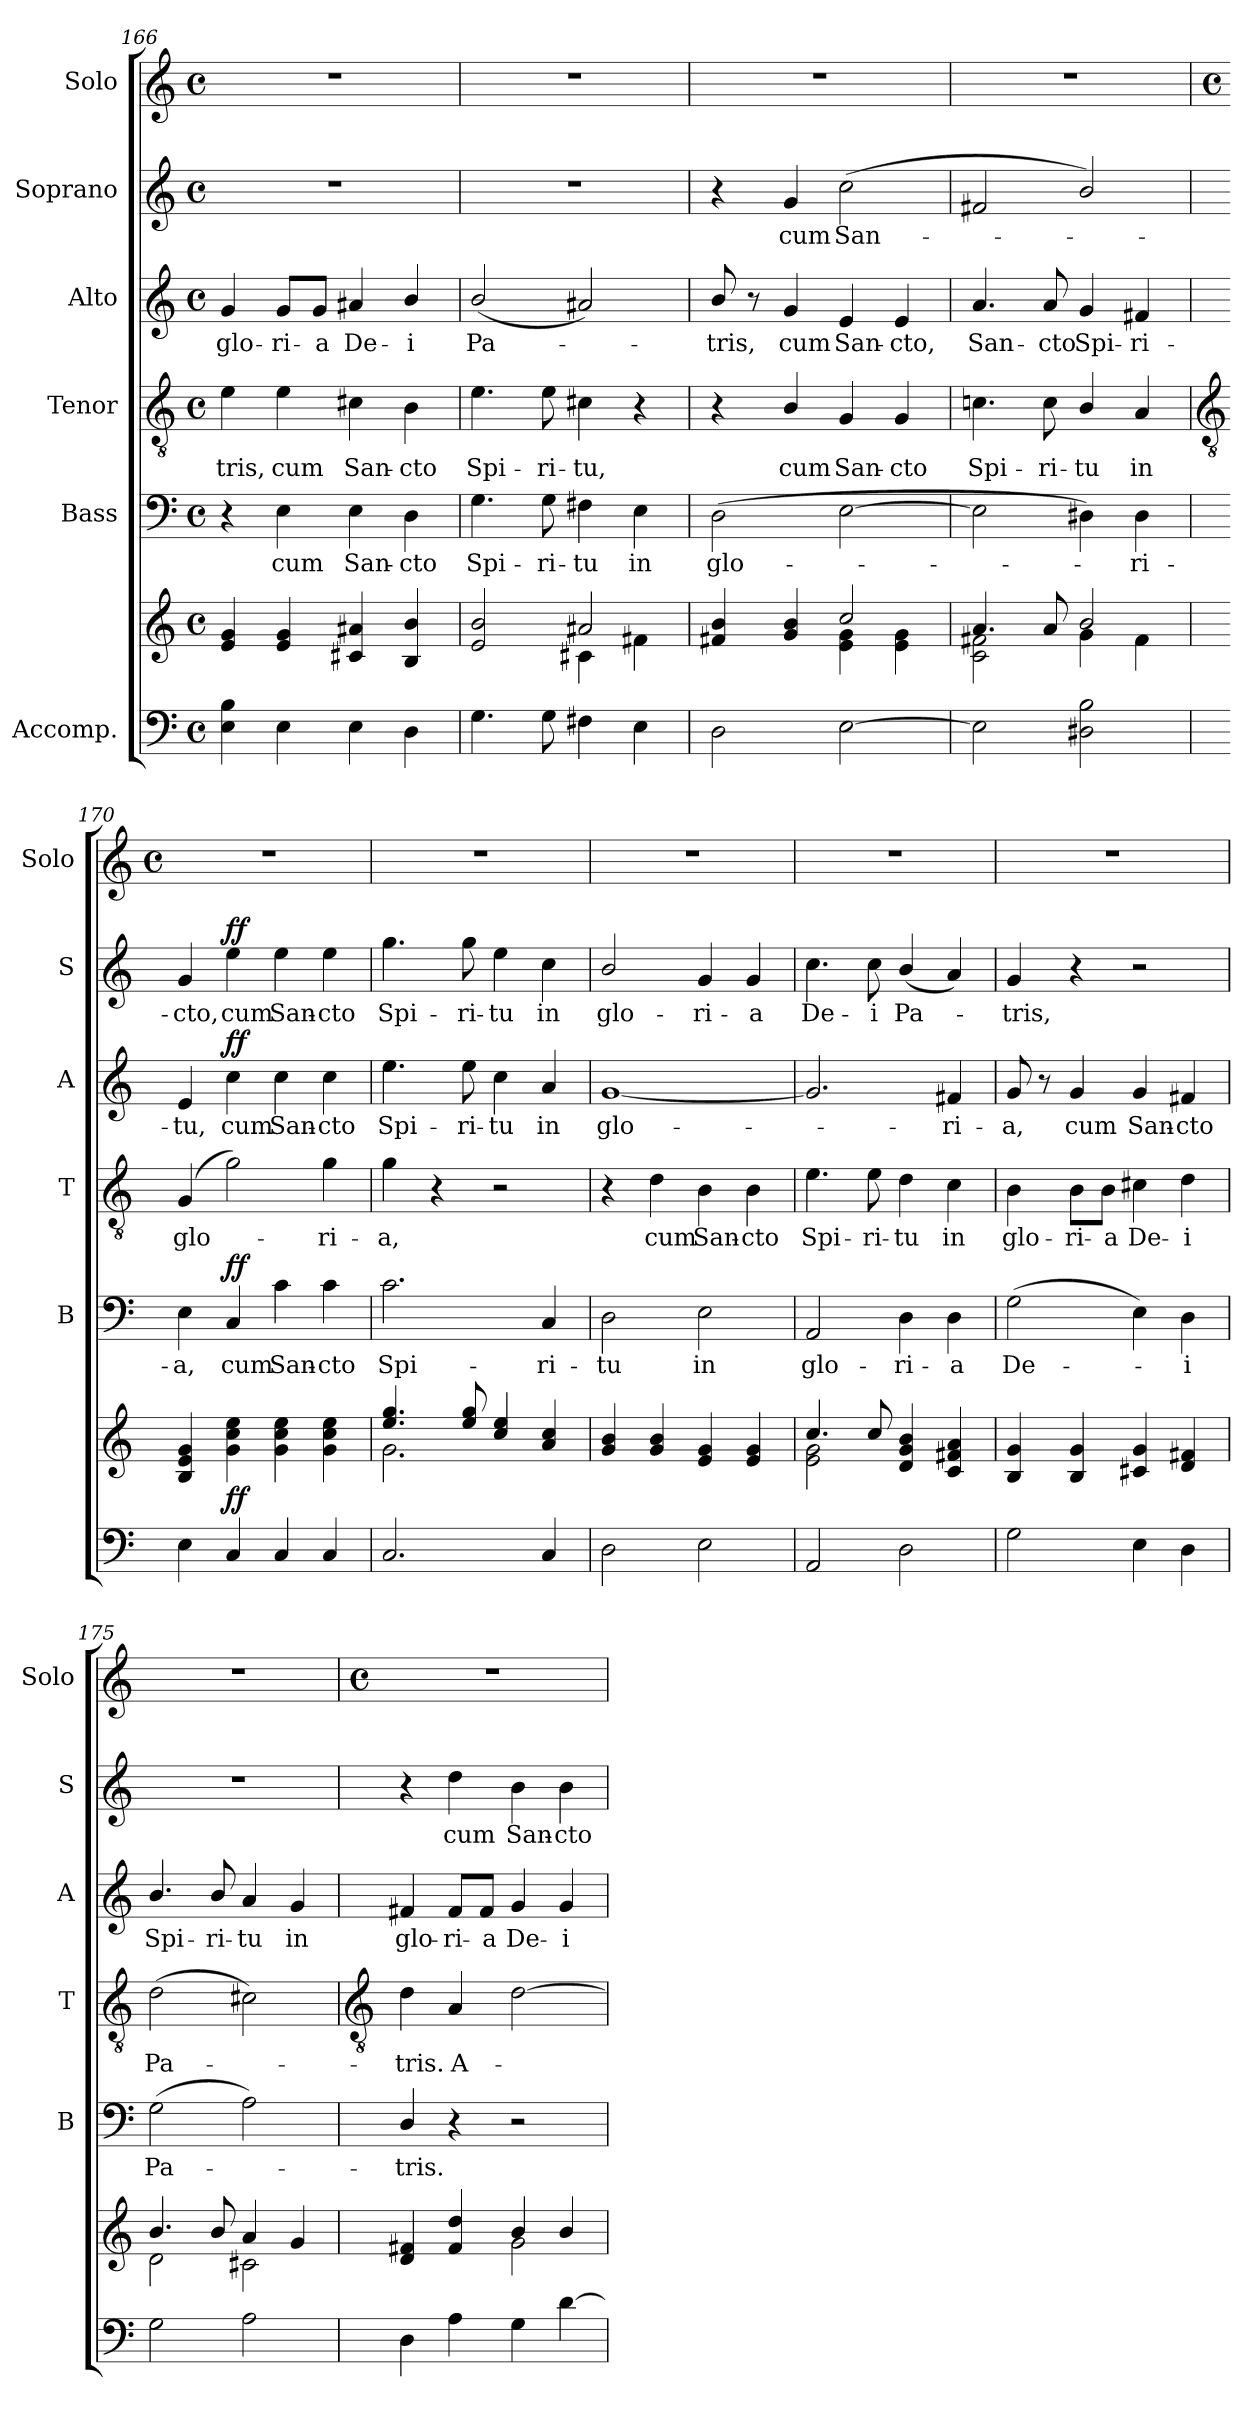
**kern	**kern	**dynam	**kern	**text	**dynam	**kern	**text	**kern	**text	**dynam	**kern	**text	**dynam	**kern
*part6	*part6	*part6	*part5	*part5	*part5	*part4	*part4	*part3	*part3	*part3	*part2	*part2	*part2	*part1
*staff7	*staff6	*staff6/7	*staff5	*staff5	*staff5	*staff4	*staff4	*staff3	*staff3	*staff3	*staff2	*staff2	*staff2	*staff1
*I"Accomp.	*	*	*I"Bass	*	*	*I"Tenor	*	*I"Alto	*	*	*I"Soprano	*	*	*I"Solo
*	*	*	*I'B	*	*	*I'T	*	*I'A	*	*	*I'S	*	*	*I'Solo
*clefF4	*clefG2	*	*clefF4	*	*	*clefGv2	*	*clefG2	*	*	*clefG2	*	*	*clefG2
*k[]	*k[]	*	*k[]	*	*	*k[]	*	*k[]	*	*	*k[]	*	*	*k[]
*C:	*C:	*	*C:	*	*	*C:	*	*C:	*	*	*C:	*	*	*C:
*M4/4	*M4/4	*	*M4/4	*	*	*M4/4	*	*M4/4	*	*	*M4/4	*	*	*M4/4
*met(c)	*met(c)	*	*met(c)	*	*	*met(c)	*	*met(c)	*	*	*met(c)	*	*	*met(c)
=166	=166	=166	=166	=166	=166	=166	=166	=166	=166	=166	=166	=166	=166	=166
*	*^	*	*	*	*	*	*	*	*	*	*	*	*	*
*	*	*^	*	*	*	*	*	*	*	*	*	*	*	*	*
!	!	!	!	!	!	!	!	!	!LO:LY:b	!	!LO:LY:b	!	!	!	!	!
4E 4B	4e/ 4g/	1ryy	1ryy	.	4r	.	.	4e	tris,	4g	glo-	.	1r	.	.	1r
!	!	!	!	!	!	!LO:LY:b	!	!	!LO:LY:b	!	!LO:LY:b	!	!	!	!	!
4E	4e/ 4g/	.	.	.	4E	cum	.	4e	cum	8g/L	-ri-	.	.	.	.	.
!	!	!	!	!	!	!	!	!	!	!	!LO:LY:b	!	!	!	!	!
.	.	.	.	.	.	.	.	.	.	8g/J	-a	.	.	.	.	.
!	!	!	!	!	!	!LO:LY:b	!	!	!LO:LY:b	!	!LO:LY:b	!	!	!	!	!
4E	4c#X/ 4a#X/	.	.	.	4E	San-	.	4c#X	San-	4a#X	De-	.	.	.	.	.
!	!	!	!	!	!	!LO:LY:b	!	!	!LO:LY:b	!	!LO:LY:b	!	!	!	!	!
4D	4B/ 4b/	.	.	.	4D	-cto	.	4B	-cto	4b/	-i	.	.	.	.	.
=167	=167	=167	=167	=167	=167	=167	=167	=167	=167	=167	=167	=167	=167	=167	=167	=167
!	!	!	!	!	!	!LO:LY:b	!	!	!LO:LY:b	!	!LO:LY:b	!	!	!	!	!
4.G	2e/ 2b/	2ryy	1ryy	.	4.G	Spi-	.	4.e	Spi-	(<2b/	Pa-	.	1r	.	.	1r
!	!	!	!	!	!	!LO:LY:b	!	!	!LO:LY:b	!	!	!	!	!	!	!
8G	.	.	.	.	8G	-ri-	.	8e	-ri-	.	.	.	.	.	.	.
!	!	!	!	!	!	!LO:LY:b	!	!	!LO:LY:b	!	!	!	!	!	!	!
4F#X	2a#X/	4c#X\	.	.	4F#X	-tu	.	4c#X	-tu,	2a#X)	.	.	.	.	.	.
!	!	!	!	!	!	!LO:LY:b	!	!	!	!	!	!	!	!	!	!
4E	.	4f#X\	.	.	4E	in	.	4r	.	.	.	.	.	.	.	.
=168	=168	=168	=168	=168	=168	=168	=168	=168	=168	=168	=168	=168	=168	=168	=168	=168
!	!	!	!	!	!	!LO:LY:b	!	!	!	!	!LO:LY:b	!	!	!	!	!
2D	4f#X/ 4b/	2ryy	1ryy	.	(>2D	glo-	.	4r	.	8b/	tris,	.	4r	.	.	1r
.	.	.	.	.	.	.	.	.	.	8r	.	.	.	.	.	.
!	!	!	!	!	!	!	!	!	!LO:LY:b	!	!LO:LY:b	!	!	!LO:LY:b	!	!
.	4g/ 4b/	.	.	.	.	.	.	4B/	cum	4g	cum	.	4g	cum	.	.
!	!	!	!	!	!	!	!	!	!LO:LY:b	!	!LO:LY:b	!	!	!LO:LY:b	!	!
[2E	2cc/	4e\ 4g\	.	.	[2E	.	.	4G	San-	4e	San-	.	(<2cc	San-	.	.
!	!	!	!	!	!	!	!	!	!LO:LY:b	!	!LO:LY:b	!	!	!	!	!
.	.	4e\ 4g\	.	.	.	.	.	4G	-cto	4e	-cto,	.	.	.	.	.
=169	=169	=169	=169	=169	=169	=169	=169	=169	=169	=169	=169	=169	=169	=169	=169	=169
!	!	!	!	!	!	!	!	!	!LO:LY:b	!	!LO:LY:b	!	!	!	!	!
2E]	4.a/	2c\ 2f#X\	1ryy	.	2E]	.	.	4.cn	Spi-	4.a	San-	.	2f#X	.	.	1r
!	!	!	!	!	!	!	!	!	!LO:LY:b	!	!LO:LY:b	!	!	!	!	!
.	8a/	.	.	.	.	.	.	8c	-ri-	8a	-cto	.	.	.	.	.
!	!	!	!	!	!	!	!	!	!LO:LY:b	!	!LO:LY:b	!	!	!	!	!
2D#X 2B	2b/	4g\	.	.	4D#X)	.	.	4B/	-tu	4g	Spi-	.	2b/)	.	.	.
!	!	!	!	!	!	!LO:LY:b	!	!	!LO:LY:b	!	!LO:LY:b	!	!	!	!	!
.	.	4f#\	.	.	4D#	ri-	.	4A	in	4f#X	-ri-	.	.	.	.	.
!!LO:LB:g=z
=170	=170	=170	=170	=170	=170	=170	=170	=170	=170	=170	=170	=170	=170	=170	=170	=170
*	*	*	*	*	*	*	*	*clefGv2	*	*	*	*	*	*	*	*
*	*	*	*	*	*	*	*	*	*	*	*	*	*	*	*	*M4/4
*	*	*	*	*	*	*	*	*	*	*	*	*	*	*	*	*met(c)
!	!	!	!	!	!	!LO:LY:b	!	!	!LO:LY:b	!	!LO:LY:b	!	!	!LO:LY:b	!	!
4E	4B/ 4e/ 4g/	1ryy	1ryy	.	4E	-a,	.	(<4G	glo-	4e	-tu,	.	4g	cto,	.	1r
!	!	!	!	!LO:DY:b	!	!LO:LY:b	!LO:DY:b	!	!	!	!LO:LY:b	!LO:DY:b	!	!LO:LY:b	!LO:DY:b	!
4C	4g\ 4cc\ 4ee\	.	.	ff	4C	cum	ff	2g)	.	4cc	cum	ff	4ee	cum	ff	.
!	!	!	!	!	!	!LO:LY:b	!	!	!	!	!LO:LY:b	!	!	!LO:LY:b	!	!
4C	4g\ 4cc\ 4ee\	.	.	.	4c	San-	.	.	.	4cc	San-	.	4ee	San-	.	.
!	!	!	!	!	!	!LO:LY:b	!	!	!LO:LY:b	!	!LO:LY:b	!	!	!LO:LY:b	!	!
4C	4g\ 4cc\ 4ee\	.	.	.	4c	-cto	.	4g	ri-	4cc	-cto	.	4ee	-cto	.	.
=171	=171	=171	=171	=171	=171	=171	=171	=171	=171	=171	=171	=171	=171	=171	=171	=171
!	!	!	!	!	!	!LO:LY:b	!	!	!LO:LY:b	!	!LO:LY:b	!	!	!LO:LY:b	!	!
2.C	4.ee/ 4.gg/	2.g\	1ryy	.	2.c	Spi-	.	4g	-a,	4.ee	Spi-	.	4.gg	Spi-	.	1r
.	.	.	.	.	.	.	.	4r	.	.	.	.	.	.	.	.
!	!	!	!	!	!	!	!	!	!	!	!LO:LY:b	!	!	!LO:LY:b	!	!
.	8ee/ 8gg/	.	.	.	.	.	.	.	.	8ee	-ri-	.	8gg	-ri-	.	.
!	!	!	!	!	!	!	!	!	!	!	!LO:LY:b	!	!	!LO:LY:b	!	!
.	4cc/ 4ee/	.	.	.	.	.	.	2r	.	4cc	-tu	.	4ee	-tu	.	.
!	!	!	!	!	!	!LO:LY:b	!	!	!	!	!LO:LY:b	!	!	!LO:LY:b	!	!
4C	4a/ 4cc/	4ryy	.	.	4C	-ri-	.	.	.	4a	in	.	4cc	in	.	.
=172	=172	=172	=172	=172	=172	=172	=172	=172	=172	=172	=172	=172	=172	=172	=172	=172
!	!	!	!	!	!	!LO:LY:b	!	!	!	!	!LO:LY:b	!	!	!LO:LY:b	!	!
2D	4g/ 4b/	1ryy	1ryy	.	2D	-tu	.	4r	.	[1g	glo-	.	2b/	glo-	.	1r
!	!	!	!	!	!	!	!	!	!LO:LY:b	!	!	!	!	!	!	!
.	4g/ 4b/	.	.	.	.	.	.	4d	cum	.	.	.	.	.	.	.
!	!	!	!	!	!	!LO:LY:b	!	!	!LO:LY:b	!	!	!	!	!LO:LY:b	!	!
2E	4e/ 4g/	.	.	.	2E	in	.	4B	San-	.	.	.	4g	-ri-	.	.
!	!	!	!	!	!	!	!	!	!LO:LY:b	!	!	!	!	!LO:LY:b	!	!
.	4e/ 4g/	.	.	.	.	.	.	4B	-cto	.	.	.	4g	-a	.	.
=173	=173	=173	=173	=173	=173	=173	=173	=173	=173	=173	=173	=173	=173	=173	=173	=173
!	!	!	!	!	!	!LO:LY:b	!	!	!LO:LY:b	!	!	!	!	!LO:LY:b	!	!
2AA	4.cc/	2e\ 2g\	1ryy	.	2AA	glo-	.	4.e	Spi-	2.g]	.	.	4.cc	De-	.	1r
!	!	!	!	!	!	!	!	!	!LO:LY:b	!	!	!	!	!LO:LY:b	!	!
.	8cc/	.	.	.	.	.	.	8e	-ri-	.	.	.	8cc	-i	.	.
!	!	!	!	!	!	!LO:LY:b	!	!	!LO:LY:b	!	!	!	!	!LO:LY:b	!	!
2D	4d/ 4g/ 4b/	2ryy	.	.	4D	-ri-	.	4d	-tu	.	.	.	(<4b/	Pa-	.	.
!	!	!	!	!	!	!LO:LY:b	!	!	!LO:LY:b	!	!LO:LY:b	!	!	!	!	!
.	4c/ 4f#X/ 4a/	.	.	.	4D	-a	.	4c	in	4f#X	ri-	.	4a)	.	.	.
=174	=174	=174	=174	=174	=174	=174	=174	=174	=174	=174	=174	=174	=174	=174	=174	=174
!	!	!	!	!	!	!LO:LY:b	!	!	!LO:LY:b	!	!LO:LY:b	!	!	!LO:LY:b	!	!
2G	4B/ 4g/	1ryy	1ryy	.	(>2G	De-	.	4B	glo-	8g	-a,	.	4g	tris,	.	1r
.	.	.	.	.	.	.	.	.	.	8r	.	.	.	.	.	.
!	!	!	!	!	!	!	!	!	!LO:LY:b	!	!LO:LY:b	!	!	!	!	!
.	4B/ 4g/	.	.	.	.	.	.	8B\L	-ri-	4g	cum	.	4r	.	.	.
!	!	!	!	!	!	!	!	!	!LO:LY:b	!	!	!	!	!	!	!
.	.	.	.	.	.	.	.	8B\J	-a	.	.	.	.	.	.	.
!	!	!	!	!	!	!	!	!	!LO:LY:b	!	!LO:LY:b	!	!	!	!	!
4E	4c#X/ 4g/	.	.	.	4E)	.	.	4c#X	De-	4g	San-	.	2r	.	.	.
!	!	!	!	!	!	!LO:LY:b	!	!	!LO:LY:b	!	!LO:LY:b	!	!	!	!	!
4D	4d/ 4f#X/	.	.	.	4D	i	.	4d	-i	4f#X	-cto	.	.	.	.	.
=175	=175	=175	=175	=175	=175	=175	=175	=175	=175	=175	=175	=175	=175	=175	=175	=175
!	!	!	!	!	!	!LO:LY:b	!	!	!LO:LY:b	!	!LO:LY:b	!	!	!	!	!
2G	4.b/	2d\	1ryy	.	(>2G	Pa-	.	(>2d	Pa-	4.b/	Spi-	.	1r	.	.	1r
!	!	!	!	!	!	!	!	!	!	!	!LO:LY:b	!	!	!	!	!
.	8b/	.	.	.	.	.	.	.	.	8b/	-ri-	.	.	.	.	.
!	!	!	!	!	!	!	!	!	!	!	!LO:LY:b	!	!	!	!	!
2A	4a/	2c#X\	.	.	2A)	.	.	2c#X)	.	4a	-tu	.	.	.	.	.
!	!	!	!	!	!	!	!	!	!	!	!LO:LY:b	!	!	!	!	!
.	4g/	.	.	.	.	.	.	.	.	4g	in	.	.	.	.	.
*	*v	*v	*v	*	*	*	*	*	*	*	*	*	*	*	*	*
!!LO:LB:g=z
=176	=176	=176	=176	=176	=176	=176	=176	=176	=176	=176	=176	=176	=176	=176
*	*	*	*	*	*	*clefGv2	*	*	*	*	*	*	*	*
*	*	*	*	*	*	*	*	*	*	*	*	*	*	*M4/4
*	*	*	*	*	*	*	*	*	*	*	*	*	*	*met(c)
*	*^	*	*	*	*	*	*	*	*	*	*	*	*	*
!	!	!	!	!	!LO:LY:b	!	!	!LO:LY:b	!	!LO:LY:b	!	!	!	!	!
4D	4d/ 4f#X/	2ryy	.	4D/	tris.	.	4d	tris.	4f#X	glo-	.	4r	.	.	1r
!	!	!	!	!	!	!	!	!LO:LY:b	!	!LO:LY:b	!	!	!LO:LY:b	!	!
4A	4f#/ 4dd/	.	.	4r	.	.	4A	A-	8f#/L	-ri-	.	4dd	cum	.	.
!	!	!	!	!	!	!	!	!	!	!LO:LY:b	!	!	!	!	!
.	.	.	.	.	.	.	.	.	8f#/J	-a	.	.	.	.	.
!	!	!	!	!	!	!	!	!	!	!LO:LY:b	!	!	!LO:LY:b	!	!
4G	4b/	2g\	.	2r	.	.	[2d	.	4g	De-	.	4b	San-	.	.
!	!	!	!	!	!	!	!	!	!	!LO:LY:b	!	!	!LO:LY:b	!	!
[4d	4b/	.	.	.	.	.	.	.	4g	-i	.	4b	-cto	.	.
*	*v	*v	*	*	*	*	*	*	*	*	*	*	*	*	*
=	=	=	=	=	=	=	=	=	=	=	=	=	=	=
*-	*-	*-	*-	*-	*-	*-	*-	*-	*-	*-	*-	*-	*-	*-
